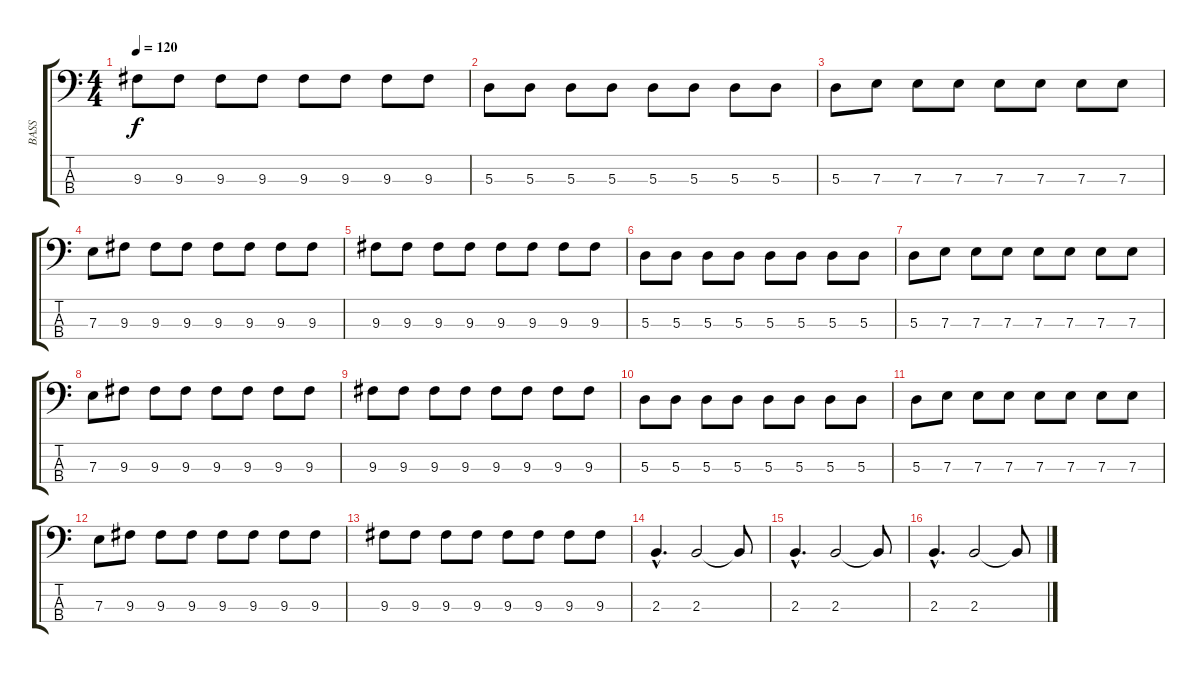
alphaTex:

\track ("BASS" "BASS") {instrument electricbasspick}
\staff {score tabs}
\tuning (G2 D2 A1 D1) {hide}
\ts (4 4)
\tempo 120
\clef f4
\ks c
9.3.8{dy f} 9.3.8 9.3.8 9.3.8 9.3.8 9.3.8 9.3.8 9.3.8 |
5.3.8 5.3.8 5.3.8 5.3.8 5.3.8 5.3.8 5.3.8 5.3.8 |
5.3.8 7.3.8 7.3.8 7.3.8 7.3.8 7.3.8 7.3.8 7.3.8 |
7.3.8 9.3.8 9.3.8 9.3.8 9.3.8 9.3.8 9.3.8 9.3.8 |
9.3.8 9.3.8 9.3.8 9.3.8 9.3.8 9.3.8 9.3.8 9.3.8 |
5.3.8 5.3.8 5.3.8 5.3.8 5.3.8 5.3.8 5.3.8 5.3.8 |
5.3.8 7.3.8 7.3.8 7.3.8 7.3.8 7.3.8 7.3.8 7.3.8 |
7.3.8 9.3.8 9.3.8 9.3.8 9.3.8 9.3.8 9.3.8 9.3.8 |
9.3.8 9.3.8 9.3.8 9.3.8 9.3.8 9.3.8 9.3.8 9.3.8 |
5.3.8 5.3.8 5.3.8 5.3.8 5.3.8 5.3.8 5.3.8 5.3.8 |
5.3.8 7.3.8 7.3.8 7.3.8 7.3.8 7.3.8 7.3.8 7.3.8 |
7.3.8 9.3.8 9.3.8 9.3.8 9.3.8 9.3.8 9.3.8 9.3.8 |
9.3.8 9.3.8 9.3.8 9.3.8 9.3.8 9.3.8 9.3.8 9.3.8 |
2.3{hac}.4{d} 2.3.2 2.3{t}.8 |
2.3{hac}.4{d} 2.3.2 2.3{t}.8 |
2.3{hac}.4{d} 2.3.2 2.3{t}.8
